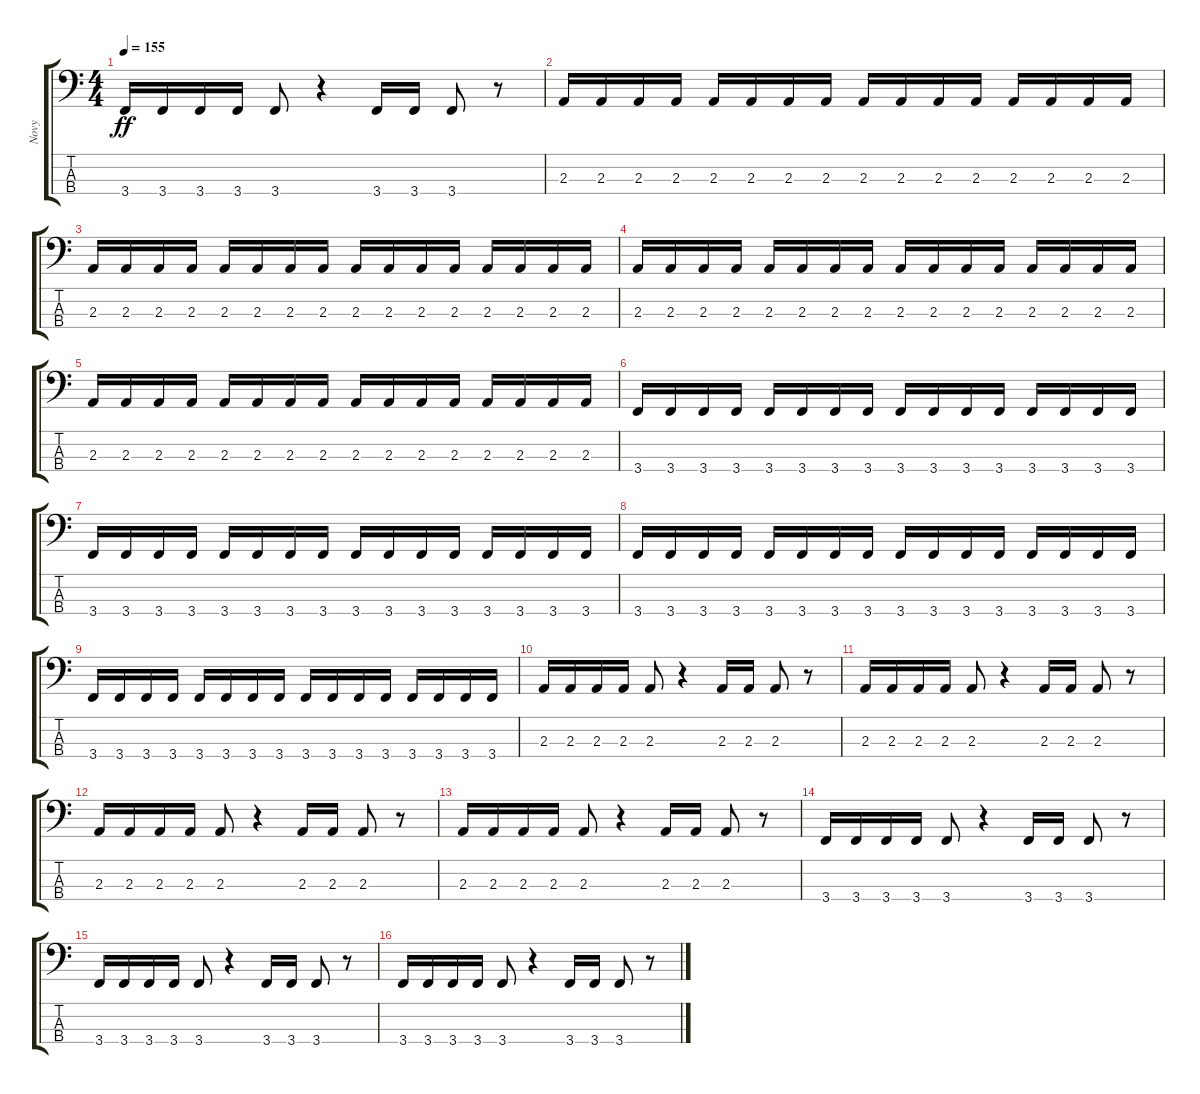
\track ("Novy" "Novy") {instrument electricbassfinger}
\staff {score tabs}
\tuning (F2 C2 G1 D1) {hide}
\ts (4 4)
\tempo 155
\clef f4
\ks c
3.4.16{dy ff} 3.4.16 3.4.16 3.4.16 3.4.8 r.4 3.4.16 3.4.16 3.4.8 r.8 |
2.3.16 2.3.16 2.3.16 2.3.16 2.3.16 2.3.16 2.3.16 2.3.16 2.3.16 2.3.16 2.3.16 2.3.16 2.3.16 2.3.16 2.3.16 2.3.16 |
2.3.16 2.3.16 2.3.16 2.3.16 2.3.16 2.3.16 2.3.16 2.3.16 2.3.16 2.3.16 2.3.16 2.3.16 2.3.16 2.3.16 2.3.16 2.3.16 |
2.3.16 2.3.16 2.3.16 2.3.16 2.3.16 2.3.16 2.3.16 2.3.16 2.3.16 2.3.16 2.3.16 2.3.16 2.3.16 2.3.16 2.3.16 2.3.16 |
2.3.16 2.3.16 2.3.16 2.3.16 2.3.16 2.3.16 2.3.16 2.3.16 2.3.16 2.3.16 2.3.16 2.3.16 2.3.16 2.3.16 2.3.16 2.3.16 |
3.4.16 3.4.16 3.4.16 3.4.16 3.4.16 3.4.16 3.4.16 3.4.16 3.4.16 3.4.16 3.4.16 3.4.16 3.4.16 3.4.16 3.4.16 3.4.16 |
3.4.16 3.4.16 3.4.16 3.4.16 3.4.16 3.4.16 3.4.16 3.4.16 3.4.16 3.4.16 3.4.16 3.4.16 3.4.16 3.4.16 3.4.16 3.4.16 |
3.4.16 3.4.16 3.4.16 3.4.16 3.4.16 3.4.16 3.4.16 3.4.16 3.4.16 3.4.16 3.4.16 3.4.16 3.4.16 3.4.16 3.4.16 3.4.16 |
3.4.16 3.4.16 3.4.16 3.4.16 3.4.16 3.4.16 3.4.16 3.4.16 3.4.16 3.4.16 3.4.16 3.4.16 3.4.16 3.4.16 3.4.16 3.4.16 |
2.3.16 2.3.16 2.3.16 2.3.16 2.3.8 r.4 2.3.16 2.3.16 2.3.8 r.8 |
2.3.16 2.3.16 2.3.16 2.3.16 2.3.8 r.4 2.3.16 2.3.16 2.3.8 r.8 |
2.3.16 2.3.16 2.3.16 2.3.16 2.3.8 r.4 2.3.16 2.3.16 2.3.8 r.8 |
2.3.16 2.3.16 2.3.16 2.3.16 2.3.8 r.4 2.3.16 2.3.16 2.3.8 r.8 |
3.4.16 3.4.16 3.4.16 3.4.16 3.4.8 r.4 3.4.16 3.4.16 3.4.8 r.8 |
3.4.16 3.4.16 3.4.16 3.4.16 3.4.8 r.4 3.4.16 3.4.16 3.4.8 r.8 |
3.4.16 3.4.16 3.4.16 3.4.16 3.4.8 r.4 3.4.16 3.4.16 3.4.8 r.8
